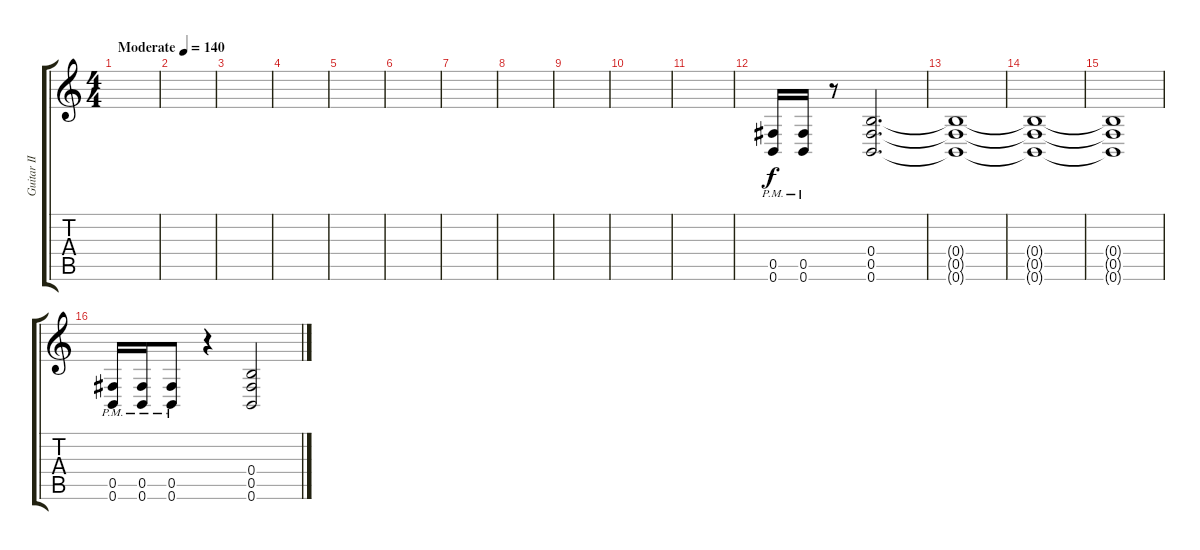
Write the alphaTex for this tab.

\track ("Guitar II" "Guitar II") {instrument distortionguitar}
\staff {score tabs}
\tuning (Db4 Ab3 E3 B2 Gb2 B1) {hide}
\ts (4 4)
\tempo (140 "Moderate")
\clef g2
\ks c
|
|
|
|
|
|
|
|
|
|
|
(0.5{pm} 0.6{pm}).16 (0.5{pm} 0.6{pm}).16 r.8 (0.4 0.5 0.6).2{d} |
(0.4{t} 0.5{t} 0.6{t}).1 |
(0.4{t} 0.5{t} 0.6{t}).1 |
(0.4{t} 0.5{t} 0.6{t}).1 |
(0.5{pm} 0.6{pm}).16 (0.5{pm} 0.6{pm}).16 (0.5{pm} 0.6{pm}).8 r.4 (0.4 0.5 0.6).2
